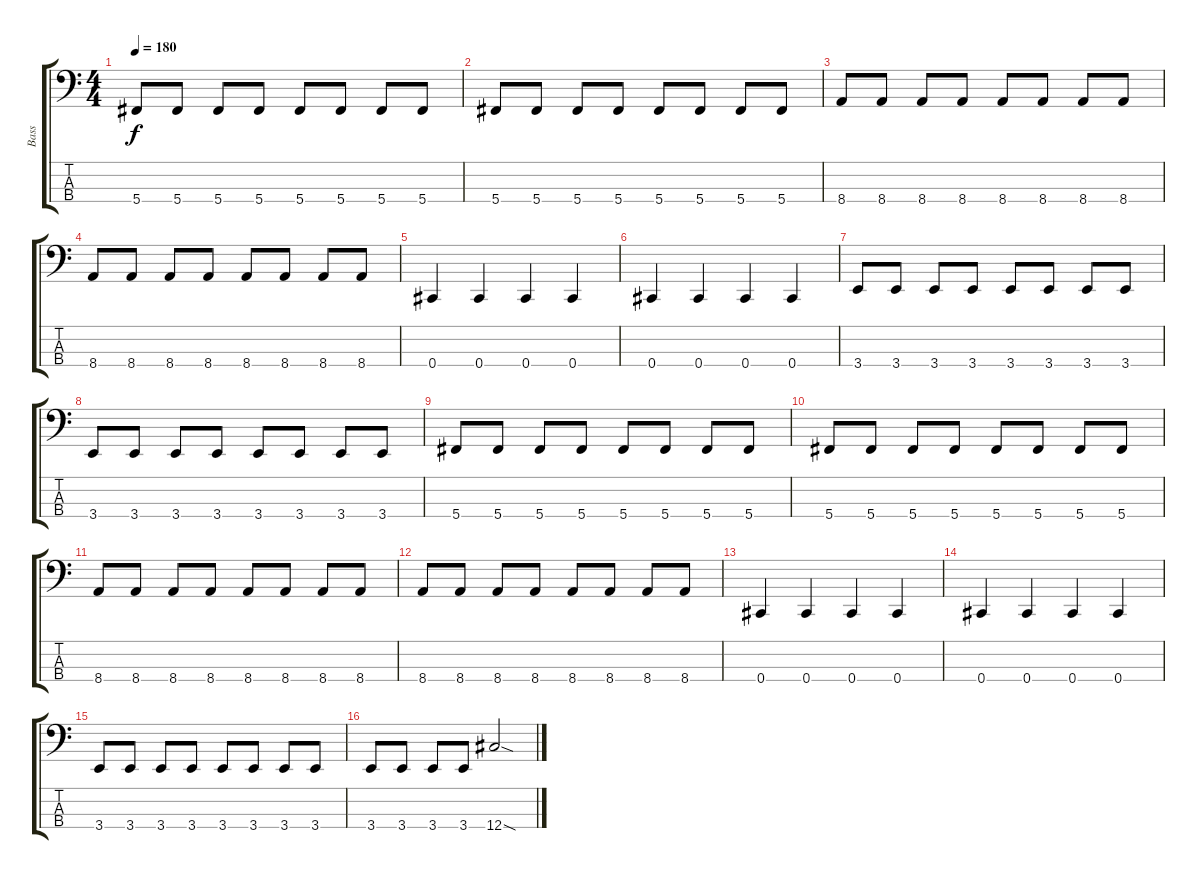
\track ("Bass" "Bass") {instrument electricbasspick}
\staff {score tabs}
\tuning (Gb2 Db2 Ab1 Db1) {hide}
\ts (4 4)
\tempo 180
\clef f4
\ks c
5.4.8{dy f} 5.4.8 5.4.8 5.4.8 5.4.8 5.4.8 5.4.8 5.4.8 |
5.4.8 5.4.8 5.4.8 5.4.8 5.4.8 5.4.8 5.4.8 5.4.8 |
8.4.8 8.4.8 8.4.8 8.4.8 8.4.8 8.4.8 8.4.8 8.4.8 |
8.4.8 8.4.8 8.4.8 8.4.8 8.4.8 8.4.8 8.4.8 8.4.8 |
0.4.4 0.4.4 0.4.4 0.4.4 |
0.4.4 0.4.4 0.4.4 0.4.4 |
3.4.8 3.4.8 3.4.8 3.4.8 3.4.8 3.4.8 3.4.8 3.4.8 |
3.4.8 3.4.8 3.4.8 3.4.8 3.4.8 3.4.8 3.4.8 3.4.8 |
5.4.8 5.4.8 5.4.8 5.4.8 5.4.8 5.4.8 5.4.8 5.4.8 |
5.4.8 5.4.8 5.4.8 5.4.8 5.4.8 5.4.8 5.4.8 5.4.8 |
8.4.8 8.4.8 8.4.8 8.4.8 8.4.8 8.4.8 8.4.8 8.4.8 |
8.4.8 8.4.8 8.4.8 8.4.8 8.4.8 8.4.8 8.4.8 8.4.8 |
0.4.4 0.4.4 0.4.4 0.4.4 |
0.4.4 0.4.4 0.4.4 0.4.4 |
3.4.8 3.4.8 3.4.8 3.4.8 3.4.8 3.4.8 3.4.8 3.4.8 |
3.4.8 3.4.8 3.4.8 3.4.8 12.4{sod}.2
